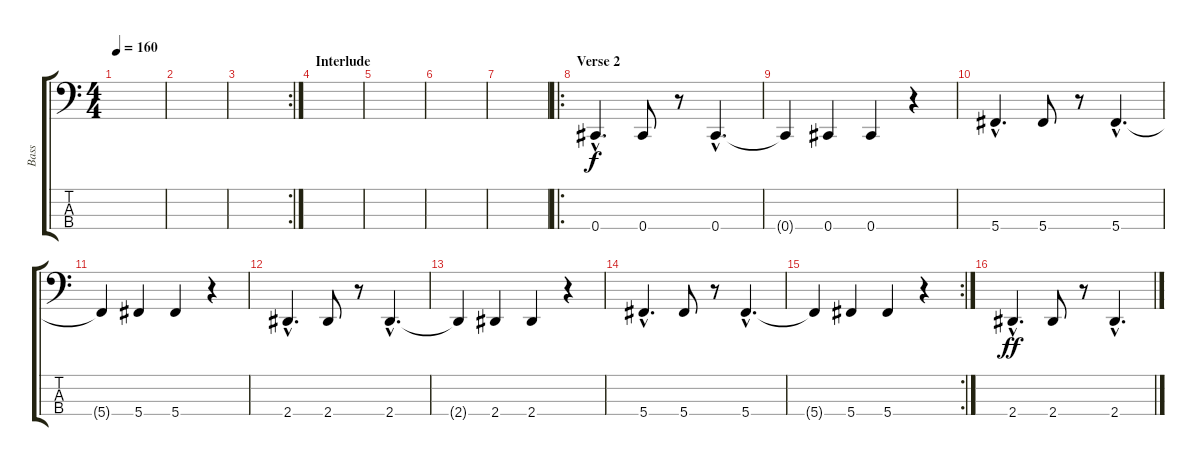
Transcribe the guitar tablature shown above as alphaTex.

\track ("Bass" "Bass") {instrument electricbassfinger}
\staff {score tabs}
\tuning (Gb2 Db2 Ab1 Db1) {hide}
\ts (4 4)
\tempo 160
\clef f4
\ks c
|
|
\rc 2
|
\section ("" "Interlude")
|
|
|
|
\ro
\section ("" "Verse 2")
0.4{hac}.4{d} 0.4.8 r.8 0.4{hac}.4{d} |
0.4{t}.4 0.4.4 0.4.4 r.4 |
5.4{hac}.4{d} 5.4.8 r.8 5.4{hac}.4{d} |
5.4{t}.4 5.4.4 5.4.4 r.4 |
2.4{hac}.4{d} 2.4.8 r.8 2.4{hac}.4{d} |
2.4{t}.4 2.4.4 2.4.4 r.4 |
5.4{hac}.4{d} 5.4.8 r.8 5.4{hac}.4{d} |
\rc 2
5.4{t}.4 5.4.4 5.4.4 r.4 |
2.4{hac}.4{d dy ff} 2.4.8 r.8 2.4{hac}.4{d}
